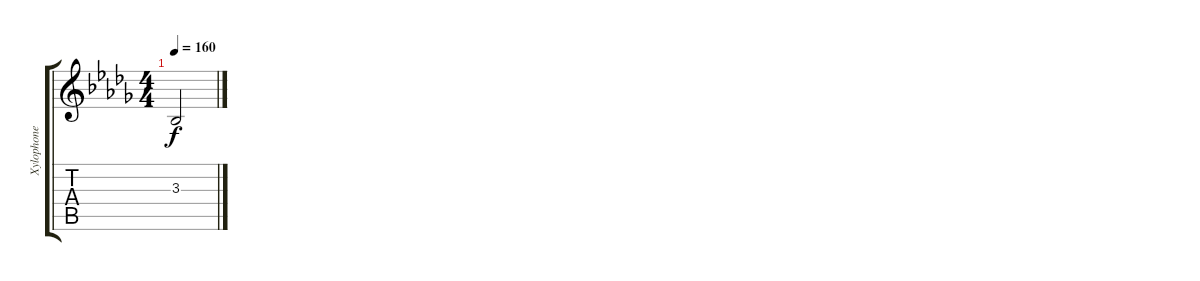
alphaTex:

\track ("Xylophone" "Xylophone") {instrument glockenspiel}
\staff {score tabs}
\tuning (E4 B3 G3 D3 A2 E2) {hide}
\ts (4 4)
\tempo 160
\clef g2
\ks db
3.3{t}.2{dy f}
